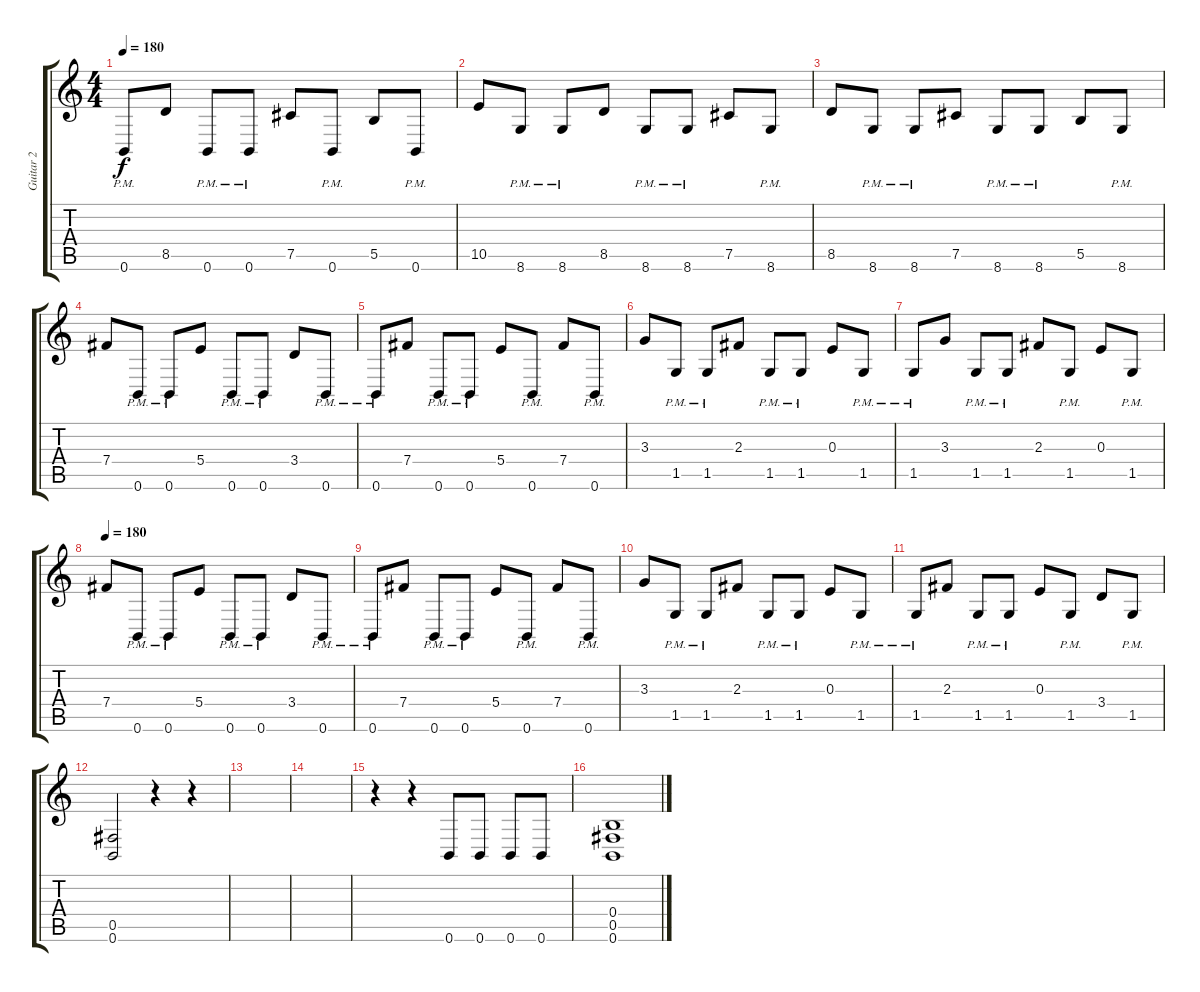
\track ("Guitar 2" "Guitar 2") {instrument distortionguitar}
\staff {score tabs}
\tuning (Db4 Ab3 E3 B2 Gb2 B1) {hide}
\ts (4 4)
\tempo 180
\clef g2
\ks c
0.6{pm}.8{dy f} 8.5.8 0.6{pm}.8 0.6{pm}.8 7.5.8 0.6{pm}.8 5.5.8 0.6{pm}.8 |
10.5.8 8.6{pm}.8 8.6{pm}.8 8.5.8 8.6{pm}.8 8.6{pm}.8 7.5.8 8.6{pm}.8 |
8.5.8 8.6{pm}.8 8.6{pm}.8 7.5.8 8.6{pm}.8 8.6{pm}.8 5.5.8 8.6{pm}.8 |
7.4.8 0.6{pm}.8 0.6{pm}.8 5.4.8 0.6{pm}.8 0.6{pm}.8 3.4.8 0.6{pm}.8 |
0.6{pm}.8 7.4.8 0.6{pm}.8 0.6{pm}.8 5.4.8 0.6{pm}.8 7.4.8 0.6{pm}.8 |
3.3.8 1.5{pm}.8 1.5{pm}.8 2.3.8 1.5{pm}.8 1.5{pm}.8 0.3.8 1.5{pm}.8 |
1.5{pm}.8 3.3.8 1.5{pm}.8 1.5{pm}.8 2.3.8 1.5{pm}.8 0.3.8 1.5{pm}.8 |
\tempo 180
7.4.8 0.6{pm}.8 0.6{pm}.8 5.4.8 0.6{pm}.8 0.6{pm}.8 3.4.8 0.6{pm}.8 |
0.6{pm}.8 7.4.8 0.6{pm}.8 0.6{pm}.8 5.4.8 0.6{pm}.8 7.4.8 0.6{pm}.8 |
3.3.8 1.5{pm}.8 1.5{pm}.8 2.3.8 1.5{pm}.8 1.5{pm}.8 0.3.8 1.5{pm}.8 |
1.5{pm}.8 2.3.8 1.5{pm}.8 1.5{pm}.8 0.3.8 1.5{pm}.8 3.4.8 1.5{pm}.8 |
(0.5 0.6).2 r.4 r.4 |
|
|
r.4 r.4 0.6.8 0.6.8 0.6.8 0.6.8 |
(0.4 0.5 0.6).1
